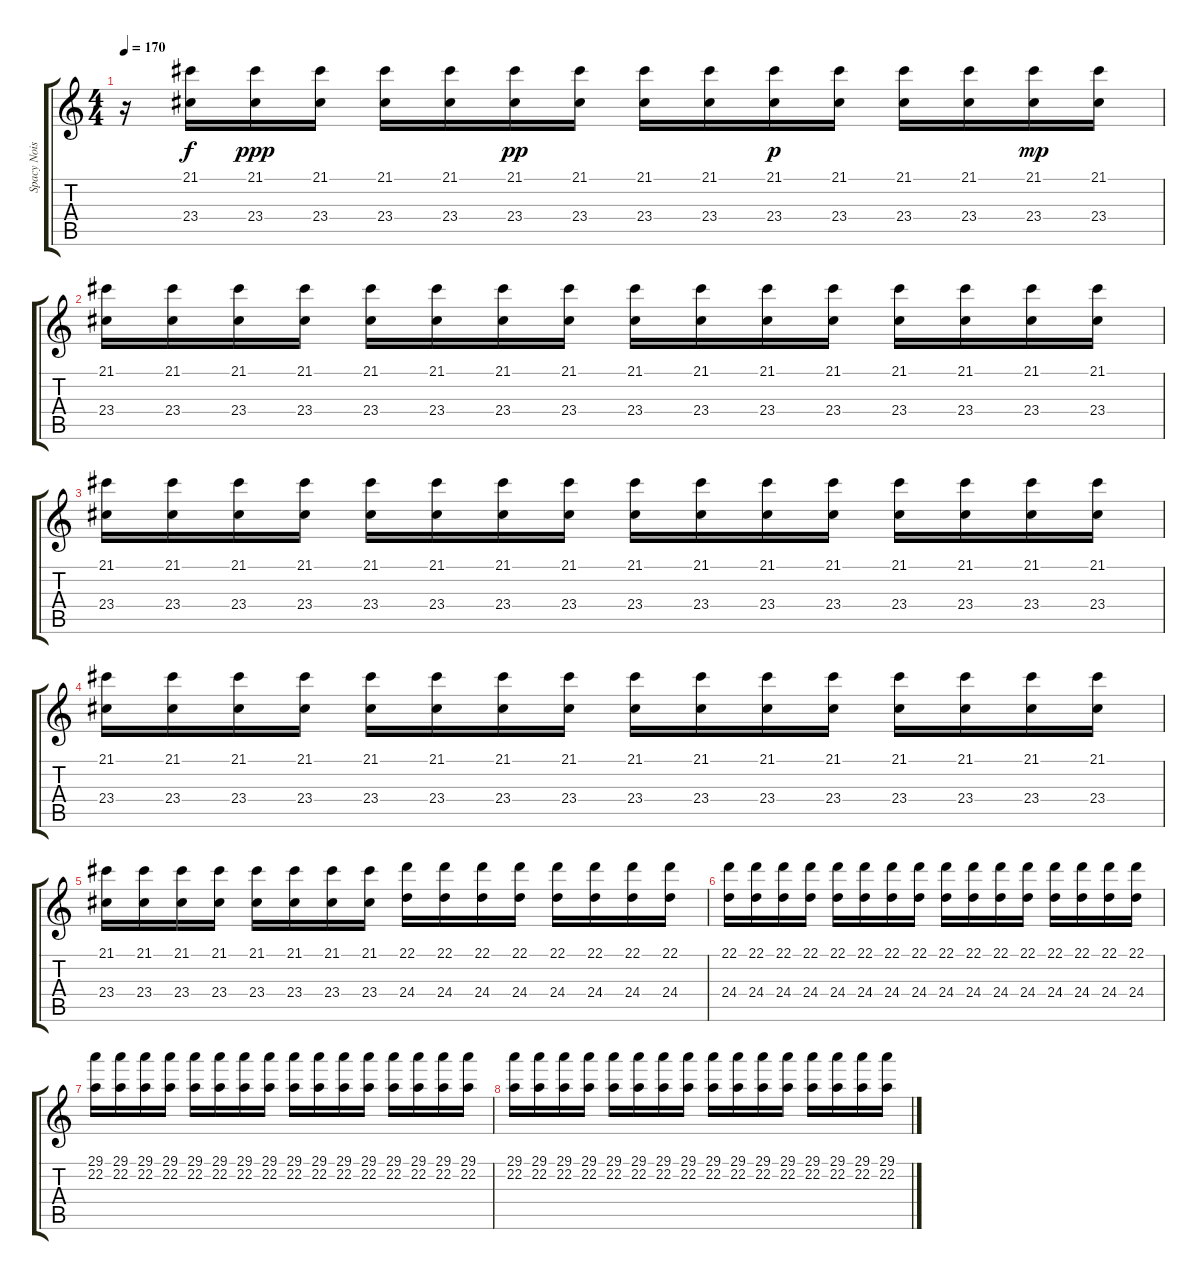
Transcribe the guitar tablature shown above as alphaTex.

\track ("Spacy Noise" "Spacy Nois") {instrument recorder}
\staff {score tabs}
\tuning (E4 B3 G3 D3 A2 D2) {hide}
\ts (4 4)
\tempo 170
\clef g2
\ks c
r.16{dy f instrument recorder} (21.1 23.4).16 (21.1 23.4).16{dy ppp} (21.1 23.4).16 (21.1 23.4).16 (21.1 23.4).16 (21.1 23.4).16{dy pp} (21.1 23.4).16 (21.1 23.4).16 (21.1 23.4).16 (21.1 23.4).16{dy p} (21.1 23.4).16 (21.1 23.4).16 (21.1 23.4).16 (21.1 23.4).16{dy mp} (21.1 23.4).16 |
(21.1 23.4).16 (21.1 23.4).16 (21.1 23.4).16 (21.1 23.4).16 (21.1 23.4).16 (21.1 23.4).16 (21.1 23.4).16 (21.1 23.4).16 (21.1 23.4).16 (21.1 23.4).16 (21.1 23.4).16 (21.1 23.4).16 (21.1 23.4).16 (21.1 23.4).16 (21.1 23.4).16 (21.1 23.4).16 |
(21.1 23.4).16 (21.1 23.4).16 (21.1 23.4).16 (21.1 23.4).16 (21.1 23.4).16 (21.1 23.4).16 (21.1 23.4).16 (21.1 23.4).16 (21.1 23.4).16 (21.1 23.4).16 (21.1 23.4).16 (21.1 23.4).16 (21.1 23.4).16 (21.1 23.4).16 (21.1 23.4).16 (21.1 23.4).16 |
(21.1 23.4).16 (21.1 23.4).16 (21.1 23.4).16 (21.1 23.4).16 (21.1 23.4).16 (21.1 23.4).16 (21.1 23.4).16 (21.1 23.4).16 (21.1 23.4).16 (21.1 23.4).16 (21.1 23.4).16 (21.1 23.4).16 (21.1 23.4).16 (21.1 23.4).16 (21.1 23.4).16 (21.1 23.4).16 |
(21.1 23.4).16 (21.1 23.4).16 (21.1 23.4).16 (21.1 23.4).16 (21.1 23.4).16 (21.1 23.4).16 (21.1 23.4).16 (21.1 23.4).16 (22.1 24.4).16 (22.1 24.4).16 (22.1 24.4).16 (22.1 24.4).16 (22.1 24.4).16 (22.1 24.4).16 (22.1 24.4).16 (22.1 24.4).16 |
(22.1 24.4).16 (22.1 24.4).16 (22.1 24.4).16 (22.1 24.4).16 (22.1 24.4).16 (22.1 24.4).16 (22.1 24.4).16 (22.1 24.4).16 (22.1 24.4).16 (22.1 24.4).16 (22.1 24.4).16 (22.1 24.4).16 (22.1 24.4).16 (22.1 24.4).16 (22.1 24.4).16 (22.1 24.4).16 |
(29.1 22.2).16 (29.1 22.2).16 (29.1 22.2).16 (29.1 22.2).16 (29.1 22.2).16 (29.1 22.2).16 (29.1 22.2).16 (29.1 22.2).16 (29.1 22.2).16 (29.1 22.2).16 (29.1 22.2).16 (29.1 22.2).16 (29.1 22.2).16 (29.1 22.2).16 (29.1 22.2).16 (29.1 22.2).16 |
(29.1 22.2).16 (29.1 22.2).16 (29.1 22.2).16 (29.1 22.2).16 (29.1 22.2).16 (29.1 22.2).16 (29.1 22.2).16 (29.1 22.2).16 (29.1 22.2).16 (29.1 22.2).16 (29.1 22.2).16 (29.1 22.2).16 (29.1 22.2).16 (29.1 22.2).16 (29.1 22.2).16 (29.1 22.2).16
